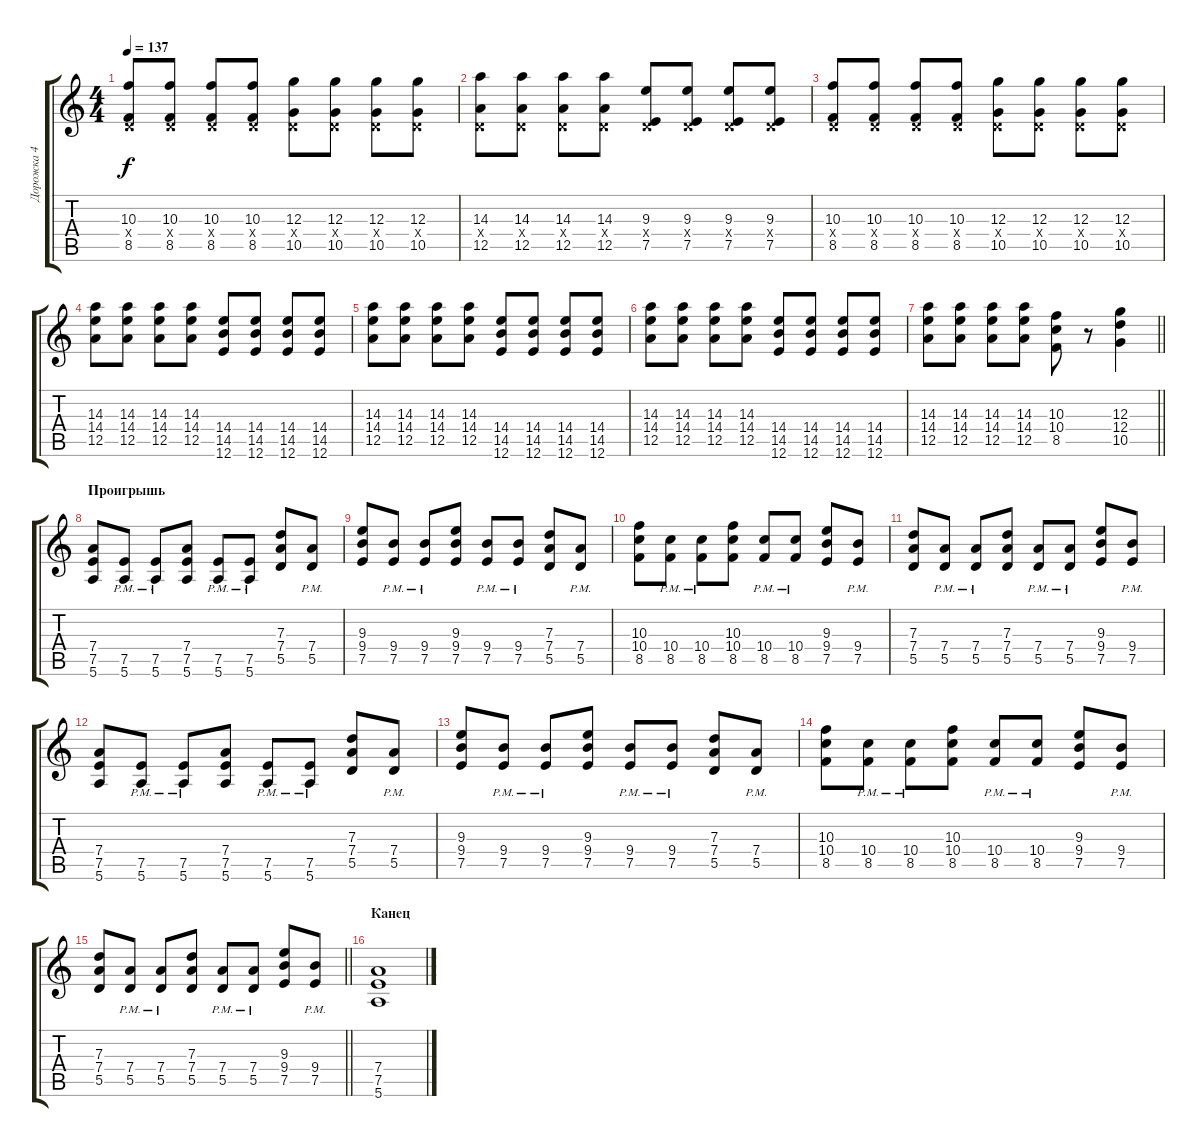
\track ("Дорожка 4" "Дорожка 4") {instrument distortionguitar}
\staff {score tabs}
\tuning (E4 B3 G3 D3 A2 E2) {hide}
\ts (4 4)
\tempo 137
\clef g2
\ks c
(10.3 0.4{x} 8.5).8{dy f} (10.3 0.4{x} 8.5).8 (10.3 0.4{x} 8.5).8 (10.3 0.4{x} 8.5).8 (12.3 0.4{x} 10.5).8 (12.3 0.4{x} 10.5).8 (12.3 0.4{x} 10.5).8 (12.3 0.4{x} 10.5).8 |
(14.3 0.4{x} 12.5).8 (14.3 0.4{x} 12.5).8 (14.3 0.4{x} 12.5).8 (14.3 0.4{x} 12.5).8 (9.3 0.4{x} 7.5).8 (9.3 0.4{x} 7.5).8 (9.3 0.4{x} 7.5).8 (9.3 0.4{x} 7.5).8 |
(10.3 0.4{x} 8.5).8 (10.3 0.4{x} 8.5).8 (10.3 0.4{x} 8.5).8 (10.3 0.4{x} 8.5).8 (12.3 0.4{x} 10.5).8 (12.3 0.4{x} 10.5).8 (12.3 0.4{x} 10.5).8 (12.3 0.4{x} 10.5).8 |
(14.3 14.4 12.5).8 (14.3 14.4 12.5).8 (14.3 14.4 12.5).8 (14.3 14.4 12.5).8 (14.4 14.5 12.6).8 (14.4 14.5 12.6).8 (14.4 14.5 12.6).8 (14.4 14.5 12.6).8 |
(14.3 14.4 12.5).8 (14.3 14.4 12.5).8 (14.3 14.4 12.5).8 (14.3 14.4 12.5).8 (14.4 14.5 12.6).8 (14.4 14.5 12.6).8 (14.4 14.5 12.6).8 (14.4 14.5 12.6).8 |
(14.3 14.4 12.5).8 (14.3 14.4 12.5).8 (14.3 14.4 12.5).8 (14.3 14.4 12.5).8 (14.4 14.5 12.6).8 (14.4 14.5 12.6).8 (14.4 14.5 12.6).8 (14.4 14.5 12.6).8 |
\barLineRight lightlight
(14.3 14.4 12.5).8 (14.3 14.4 12.5).8 (14.3 14.4 12.5).8 (14.3 14.4 12.5).8 (10.3 10.4 8.5).8 r.8 (12.3 12.4 10.5).4 |
\section ("" "Проигрышь")
(7.4 7.5 5.6).8 (7.5{pm} 5.6{pm}).8 (7.5{pm} 5.6{pm}).8 (7.4 7.5 5.6).8 (7.5{pm} 5.6{pm}).8 (7.5{pm} 5.6{pm}).8 (7.3 7.4 5.5).8 (7.4{pm} 5.5{pm}).8 |
(9.3 9.4 7.5).8 (9.4{pm} 7.5{pm}).8 (9.4{pm} 7.5{pm}).8 (9.3 9.4 7.5).8 (9.4{pm} 7.5{pm}).8 (9.4{pm} 7.5{pm}).8 (7.3 7.4 5.5).8 (7.4{pm} 5.5{pm}).8 |
(10.3 10.4 8.5).8 (10.4{pm} 8.5{pm}).8 (10.4{pm} 8.5{pm}).8 (10.3 10.4 8.5).8 (10.4{pm} 8.5{pm}).8 (10.4{pm} 8.5{pm}).8 (9.3 9.4 7.5).8 (9.4{pm} 7.5{pm}).8 |
(7.3 7.4 5.5).8 (7.4{pm} 5.5{pm}).8 (7.4{pm} 5.5{pm}).8 (7.3 7.4 5.5).8 (7.4{pm} 5.5{pm}).8 (7.4{pm} 5.5{pm}).8 (9.3 9.4 7.5).8 (9.4{pm} 7.5{pm}).8 |
(7.4 7.5 5.6).8 (7.5{pm} 5.6{pm}).8 (7.5{pm} 5.6{pm}).8 (7.4 7.5 5.6).8 (7.5{pm} 5.6{pm}).8 (7.5{pm} 5.6{pm}).8 (7.3 7.4 5.5).8 (7.4{pm} 5.5{pm}).8 |
(9.3 9.4 7.5).8 (9.4{pm} 7.5{pm}).8 (9.4{pm} 7.5{pm}).8 (9.3 9.4 7.5).8 (9.4{pm} 7.5{pm}).8 (9.4{pm} 7.5{pm}).8 (7.3 7.4 5.5).8 (7.4{pm} 5.5{pm}).8 |
(10.3 10.4 8.5).8 (10.4{pm} 8.5{pm}).8 (10.4{pm} 8.5{pm}).8 (10.3 10.4 8.5).8 (10.4{pm} 8.5{pm}).8 (10.4{pm} 8.5{pm}).8 (9.3 9.4 7.5).8 (9.4{pm} 7.5{pm}).8 |
\barLineRight lightlight
(7.3 7.4 5.5).8 (7.4{pm} 5.5{pm}).8 (7.4{pm} 5.5{pm}).8 (7.3 7.4 5.5).8 (7.4{pm} 5.5{pm}).8 (7.4{pm} 5.5{pm}).8 (9.3 9.4 7.5).8 (9.4{pm} 7.5{pm}).8 |
\section ("" "Канец")
(7.4 7.5 5.6).1
